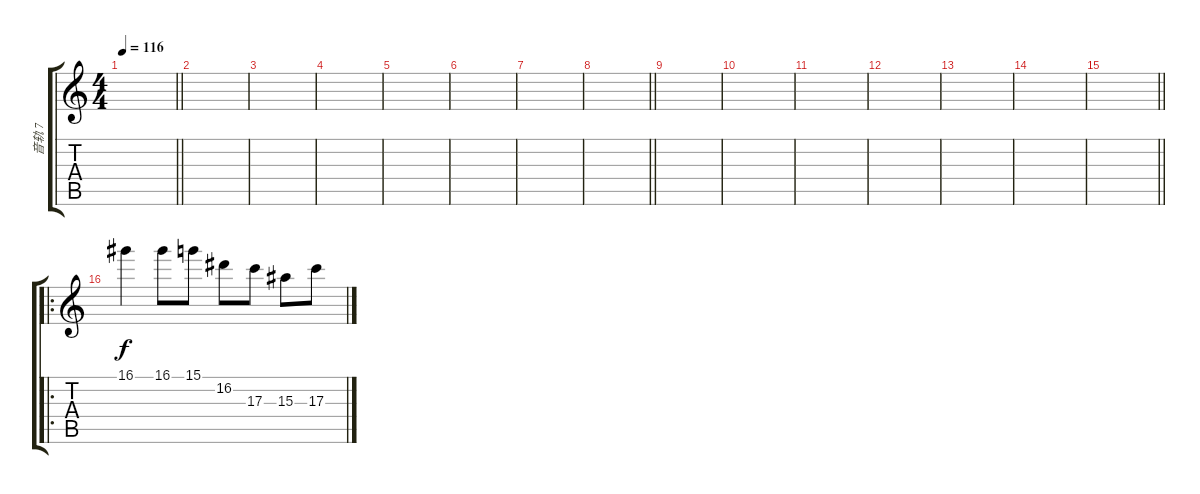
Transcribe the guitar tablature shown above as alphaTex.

\track ("音轨 7" "音轨 7") {instrument acousticguitarnylon}
\staff {score tabs}
\tuning (E4 B3 G3 D3 A2 E2) {hide}
\ts (4 4)
\tempo 116
\clef g2
\barLineRight lightlight
\ks c
|
\section ("" "")
|
|
|
|
|
|
\barLineRight lightlight
|
\section ("" "")
|
|
|
|
|
|
\barLineRight lightlight
|
\ro
\section ("" "")
16.1.4 16.1.8 15.1.8 16.2.8 17.3.8 15.3.8 17.3.8
